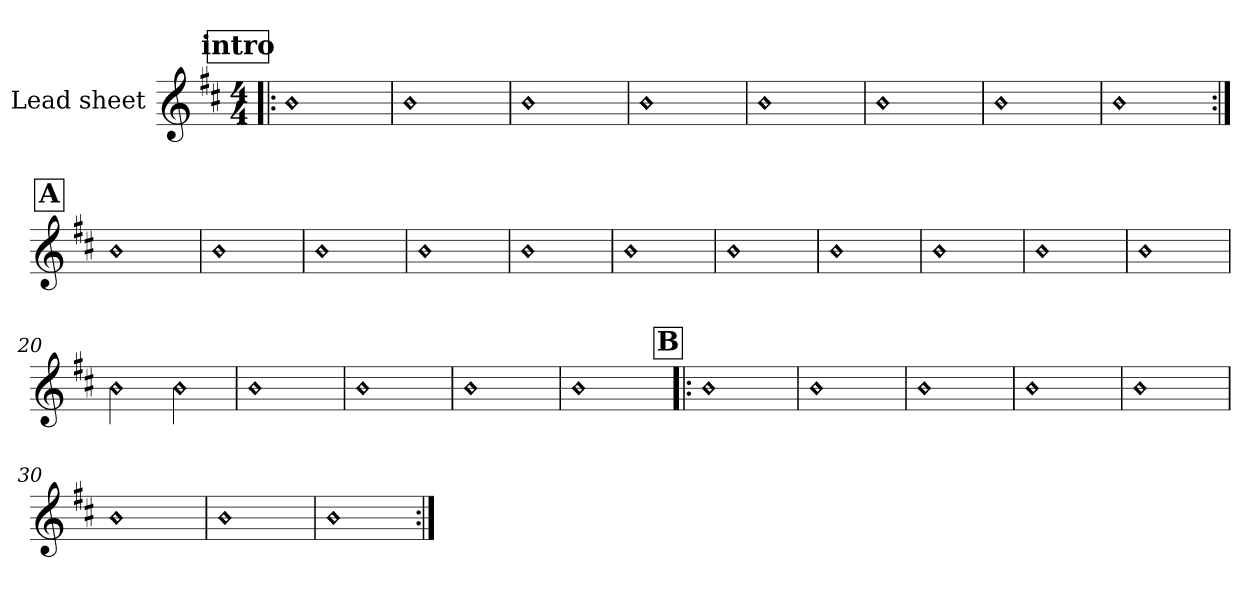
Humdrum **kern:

**kern
*part1
*staff1
*I"Lead sheet
*clefG2
*k[f#c#]
*D:
*M4/4
!!LO:REH:place=s1:a:t=intro
=1!|:
!LO:N:head=diamond
1b
=2
!LO:N:head=diamond
1b
=3
!LO:N:head=diamond
1b
=4
!LO:N:head=diamond
1b
!!LO:LB:g=z
=5
!LO:N:head=diamond
1b
=6
!LO:N:head=diamond
1b
=7
!LO:N:head=diamond
1b
=8
!LO:N:head=diamond
1b
!!LO:LB:g=z
!!LO:REH:place=s1:a:t=A
=9:|!
!LO:N:head=diamond
1b
=10
!LO:N:head=diamond
1b
=11
!LO:N:head=diamond
1b
=12
!LO:N:head=diamond
1b
!!LO:LB:g=z
=13
!LO:N:head=diamond
1b
=14
!LO:N:head=diamond
1b
=15
!LO:N:head=diamond
1b
=16
!LO:N:head=diamond
1b
!!LO:LB:g=z
=17
!LO:N:head=diamond
1b
=18
!LO:N:head=diamond
1b
=19
!LO:N:head=diamond
1b
=20
!LO:N:head=diamond
2b
!LO:N:head=diamond
2b
!!LO:LB:g=z
=21
!LO:N:head=diamond
1b
=22
!LO:N:head=diamond
1b
=23
!LO:N:head=diamond
1b
=24
!LO:N:head=diamond
1b
!!LO:LB:g=z
!!LO:REH:place=s1:a:t=B
=25!|:
!LO:N:head=diamond
1b
=26
!LO:N:head=diamond
1b
=27
!LO:N:head=diamond
1b
=28
!LO:N:head=diamond
1b
!!LO:LB:g=z
=29
!LO:N:head=diamond
1b
=30
!LO:N:head=diamond
1b
=31
!LO:N:head=diamond
1b
=32
!LO:N:head=diamond
1b
=:|!
*-
